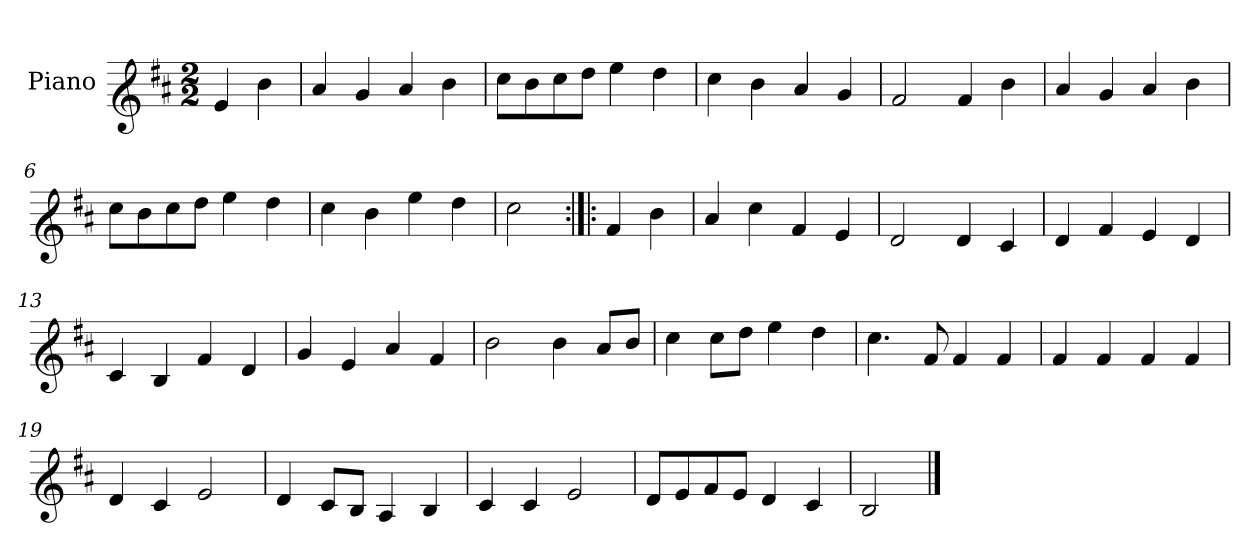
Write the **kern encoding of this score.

**kern
*part1
*staff1
*I"Piano
*I'Pno.
*clefG1
*k[f#c#]
*M2/2
=
4g/
4dd\
=1
4cc#/
4b/
4cc#/
4dd\
=2
8ee\L
8dd\
8ee\
8ff#\J
4gg\
4ff#\
=3
4ee\
4dd\
4cc#/
4b/
=4
2a/
4a/
4dd\
=5
4cc#/
4b/
4cc#/
4dd\
=6
8ee\L
8dd\
8ee\
8ff#\J
4gg\
4ff#\
=7
4ee\
4dd\
4gg\
4ff#\
=8
2ee\
=9:|!|:
4a/
4dd\
=10
4cc#/
4ee\
4a/
4g/
=11
2f#/
4f#/
4e/
=12
4f#/
4a/
4g/
4f#/
=13
4e/
4d/
4a/
4f#/
=14
4b/
4g/
4cc#/
4a/
=15
2dd\
4dd\
8cc#/L
8dd/J
=16
4ee\
8ee\L
8ff#\J
4gg\
4ff#\
=17
4.ee\
8a/
4a/
4a/
=18
4a/
4a/
4a/
4a/
=19
4f#/
4e/
2g/
=20
4f#/
8e/L
8d/J
4c#/
4d/
=21
4e/
4e/
2g/
=22
8f#/L
8g/
8a/
8g/J
4f#/
4e/
=23
2d/
==
*-
